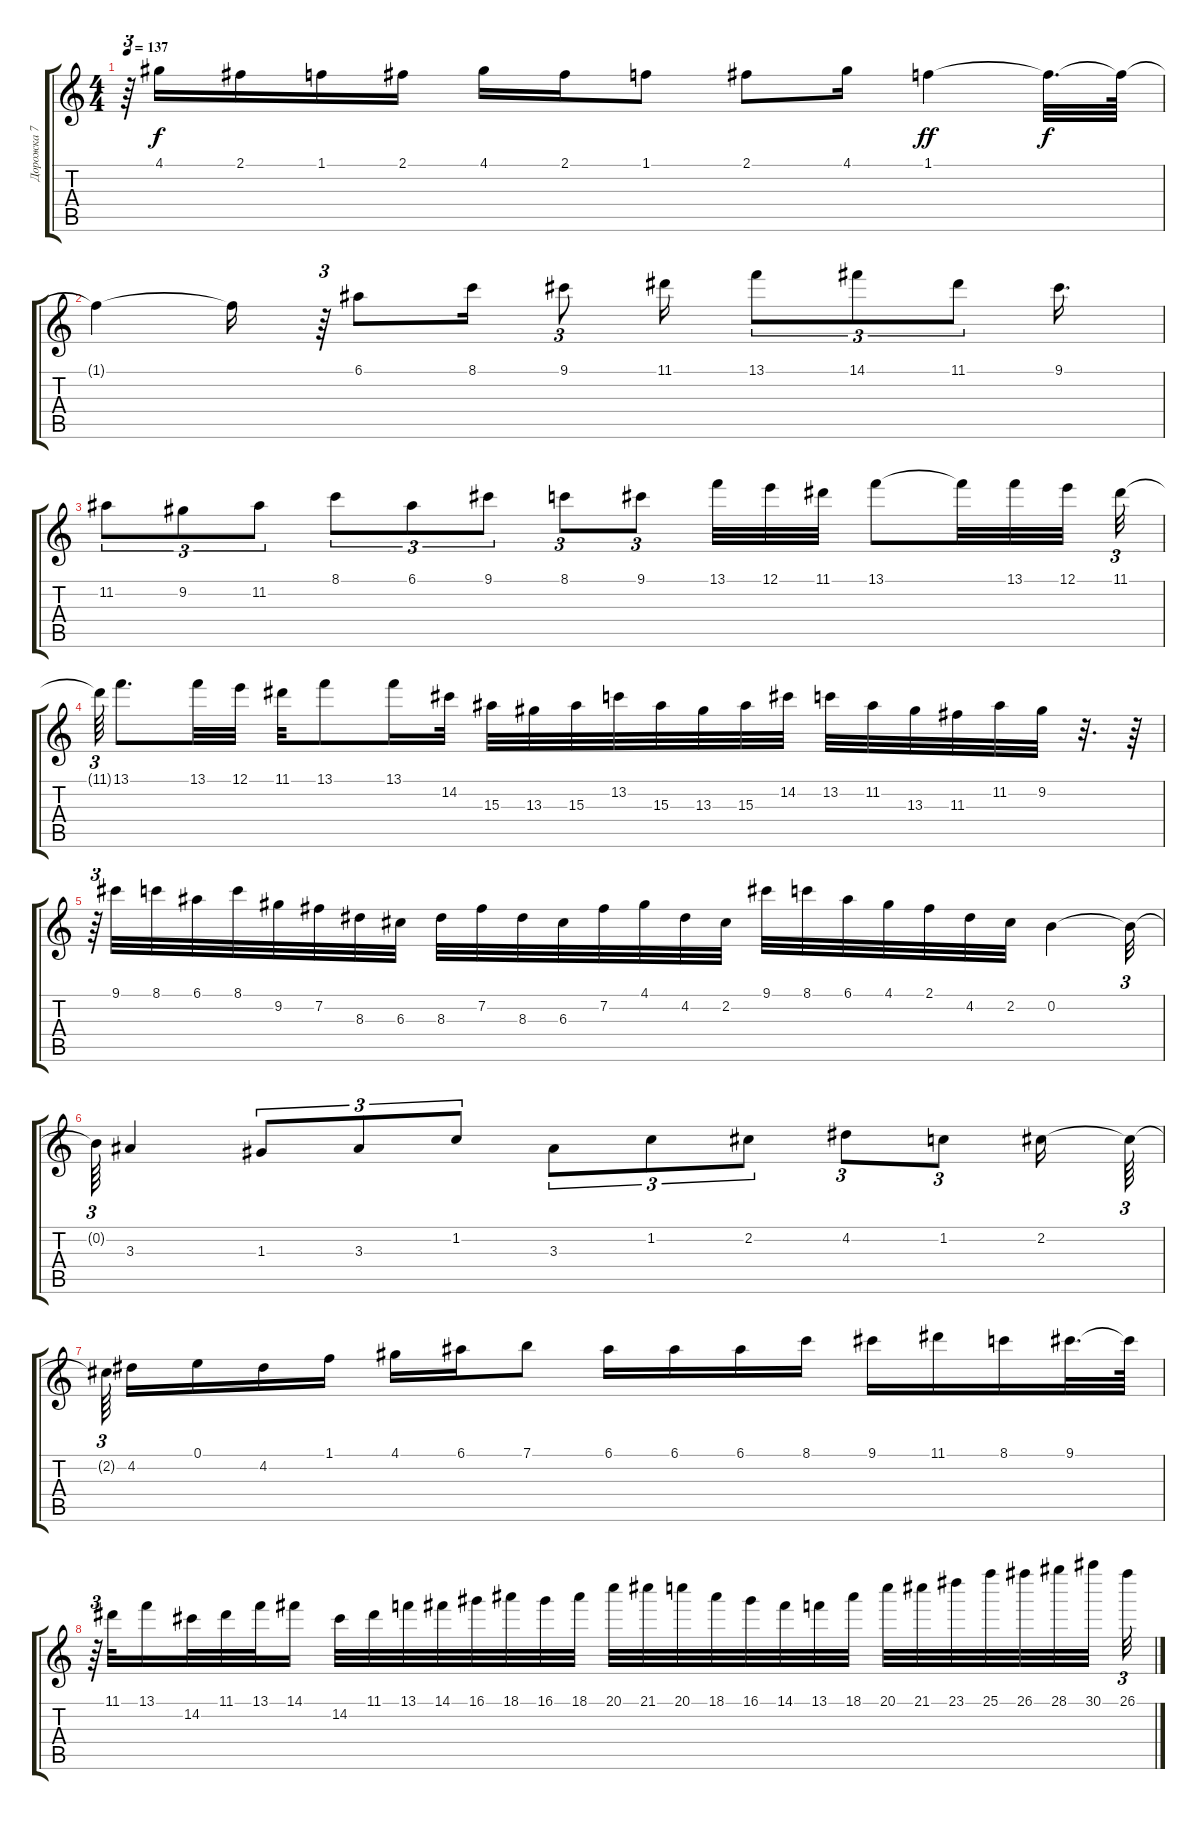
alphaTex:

\track ("Дорожка 7" "Дорожка 7") {instrument overdrivenguitar}
\staff {score tabs}
\tuning (E4 B3 G3 D3 A2 E2) {hide}
\ts (4 4)
\tempo 137
\clef g2
\ks c
r.64{tu (3 2) dy f} 4.1.16 2.1.16 1.1.16 2.1.16 4.1.16 2.1.16 1.1.8 2.1.8 4.1.16 1.1.4{dy ff} 1.1{t}.32{d dy f} 1.1{t}.64 |
1.1{t}.4 1.1{t}.16 r.64{tu (3 2)} 6.1.8 8.1.16 9.1.8{tu (3 2)} 11.1.16 13.1.8{tu (3 2)} 14.1.8{tu (3 2)} 11.1.8{tu (3 2)} 9.1.16{d} |
11.2.8{tu (3 2)} 9.2.8{tu (3 2)} 11.2.8{tu (3 2)} 8.1.8{tu (3 2)} 6.1.8{tu (3 2)} 9.1.8{tu (3 2)} 8.1.8{tu (3 2)} 9.1.8{tu (3 2)} 13.1.32 12.1.32 11.1.32 13.1.8 13.1{t}.32 13.1.32 12.1.32{beam splitsecondary} 11.1.32{tu (3 2)} |
11.1{t}.64{tu (3 2)} 13.1.8{d} 13.1.32 12.1.32 11.1.32 13.1.8 13.1.16 14.2.32 15.3.32 13.3.32 15.3.32 13.2.32 15.3.32 13.3.32 15.3.32 14.2.32 13.2.32 11.2.32 13.3.32 11.3.32 11.2.32 9.2.32 r.32{d} r.64 |
r.64{tu (3 2)} 9.1.32 8.1.32 6.1.32 8.1.32 9.2.32 7.2.32 8.3.32 6.3.32 8.3.32 7.2.32 8.3.32 6.3.32 7.2.32 4.1.32 4.2.32 2.2.32 9.1.32 8.1.32 6.1.32 4.1.32 2.1.32 4.2.32 2.2.32 0.2.4 0.2{t}.32{tu (3 2)} |
0.2{t}.64{tu (3 2)} 3.3.4 1.3.8{tu (3 2)} 3.3.8{tu (3 2)} 1.2.8{tu (3 2)} 3.3.8{tu (3 2)} 1.2.8{tu (3 2)} 2.2.8{tu (3 2)} 4.2.8{tu (3 2)} 1.2.8{tu (3 2)} 2.2.16 2.2{t}.64{tu (3 2)} |
2.2{t}.64{tu (3 2) beam splitsecondary} 4.2.16 0.1.16 4.2.16 1.1.16 4.1.16 6.1.16 7.1.8 6.1.16 6.1.16 6.1.16 8.1.16 9.1.16 11.1.16 8.1.16 9.1.32{d} 9.1{t}.64 |
r.64{tu (3 2)} 11.1.32 13.1.16 14.2.32 11.1.32 13.1.32 14.1.16 14.2.32 11.1.32 13.1.32 14.1.32 16.1.32 18.1.32 16.1.32 18.1.32 20.1.32 21.1.32 20.1.32 18.1.32 16.1.32 14.1.32 13.1.32 18.1.32 20.1.32 21.1.32 23.1.32 25.1.32 26.1.32 28.1.32 30.1.32{beam splitsecondary} 26.1.32{tu (3 2)}
